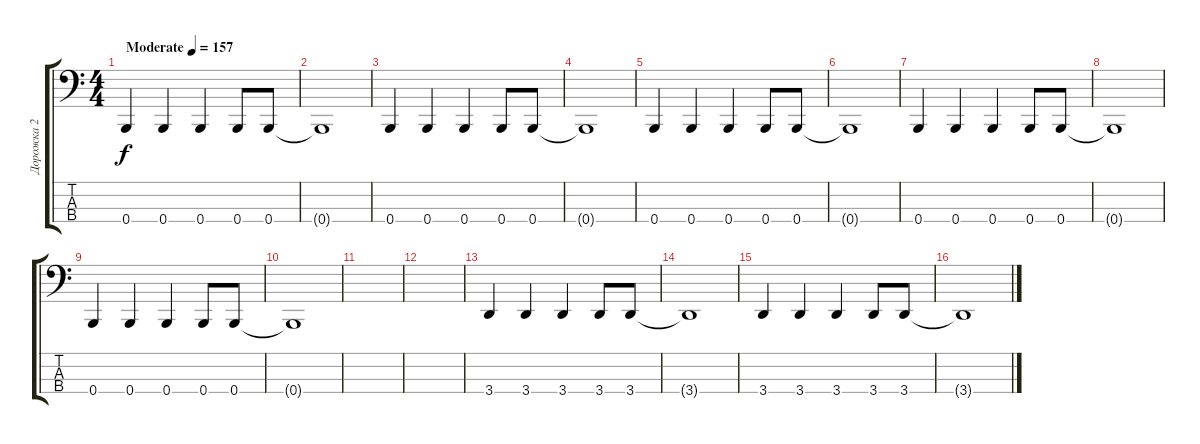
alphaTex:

\track ("Дорожка 2" "Дорожка 2") {instrument synthbass1}
\staff {score tabs}
\tuning (E2 B1 Gb1 B0) {hide}
\ts (4 4)
\tempo (157 "Moderate")
\clef f4
\ks c
0.4.4{dy f instrument synthbass1} 0.4.4 0.4.4 0.4.8 0.4.8 |
0.4{t}.1 |
0.4.4 0.4.4 0.4.4 0.4.8 0.4.8 |
0.4{t}.1 |
0.4.4 0.4.4 0.4.4 0.4.8 0.4.8 |
0.4{t}.1 |
0.4.4 0.4.4 0.4.4 0.4.8 0.4.8 |
0.4{t}.1 |
0.4.4 0.4.4 0.4.4 0.4.8 0.4.8 |
0.4{t}.1 |
|
|
3.4.4 3.4.4 3.4.4 3.4.8 3.4.8 |
3.4{t}.1 |
3.4.4 3.4.4 3.4.4 3.4.8 3.4.8 |
3.4{t}.1
